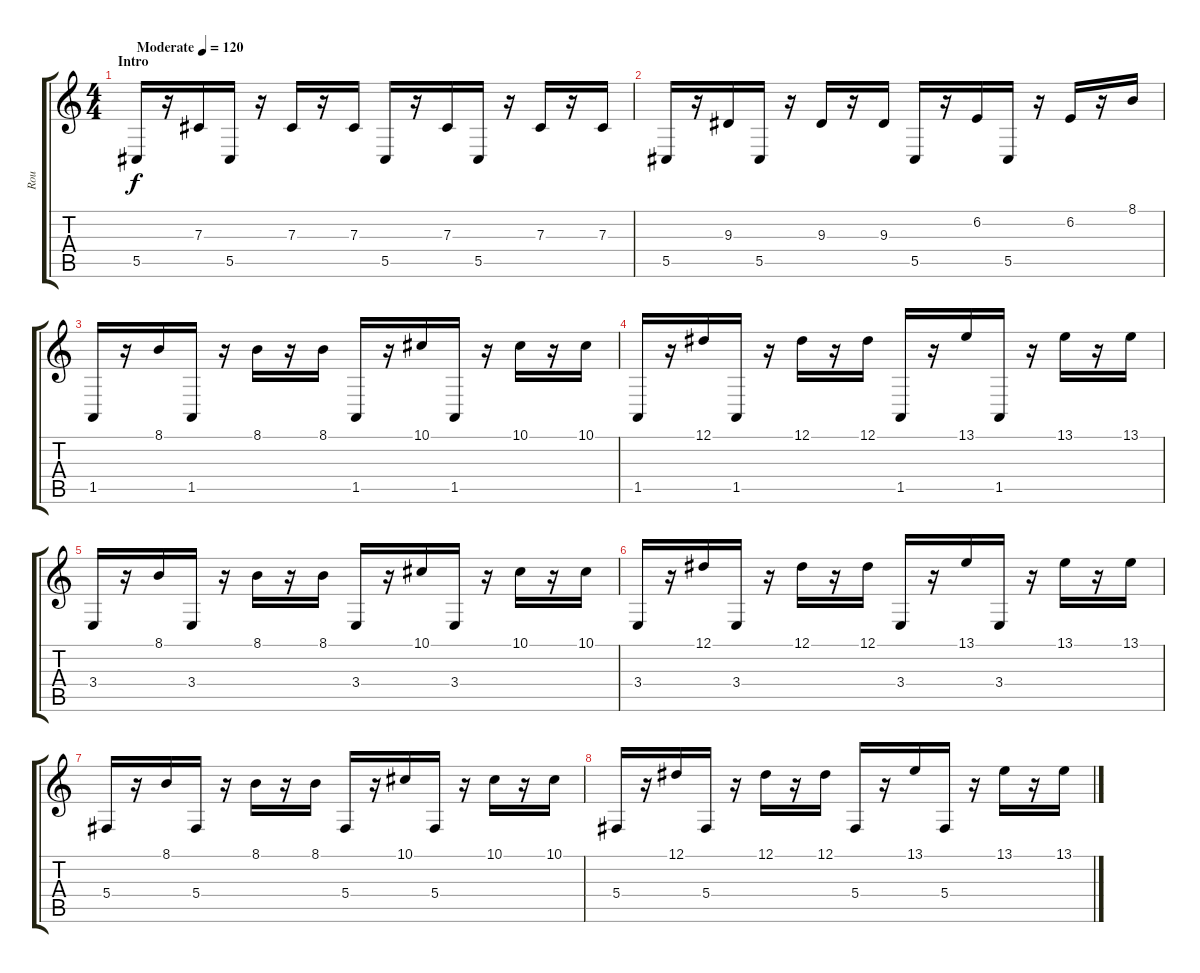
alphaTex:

\track ("Rou" "Rou") {instrument lead2sawtooth}
\staff {score tabs}
\tuning (Eb4 Bb3 Gb3 Db3 Ab2 Db2) {hide}
\ts (4 4)
\section ("" "Intro")
\tempo (120 "Moderate")
\clef g2
\ks c
5.5.16{dy f volume 14 instrument lead2sawtooth} r.16 7.3.16 5.5.16 r.16 7.3.16 r.16 7.3.16 5.5.16 r.16 7.3.16 5.5.16 r.16 7.3.16 r.16 7.3.16 |
5.5.16 r.16 9.3.16 5.5.16 r.16 9.3.16 r.16 9.3.16 5.5.16 r.16 6.2.16 5.5.16 r.16 6.2.16 r.16 8.1.16 |
1.5.16 r.16 8.1.16 1.5.16 r.16 8.1.16 r.16 8.1.16 1.5.16 r.16 10.1.16 1.5.16 r.16 10.1.16 r.16 10.1.16 |
1.5.16 r.16 12.1.16 1.5.16 r.16 12.1.16 r.16 12.1.16 1.5.16 r.16 13.1.16 1.5.16 r.16 13.1.16 r.16 13.1.16 |
3.4.16 r.16 8.1.16 3.4.16 r.16 8.1.16 r.16 8.1.16 3.4.16 r.16 10.1.16 3.4.16 r.16 10.1.16 r.16 10.1.16 |
3.4.16 r.16 12.1.16 3.4.16 r.16 12.1.16 r.16 12.1.16 3.4.16 r.16 13.1.16 3.4.16 r.16 13.1.16 r.16 13.1.16 |
5.4.16 r.16 8.1.16 5.4.16 r.16 8.1.16 r.16 8.1.16 5.4.16 r.16 10.1.16 5.4.16 r.16 10.1.16 r.16 10.1.16 |
5.4.16 r.16 12.1.16 5.4.16 r.16 12.1.16 r.16 12.1.16 5.4.16 r.16 13.1.16 5.4.16 r.16 13.1.16 r.16 13.1.16
